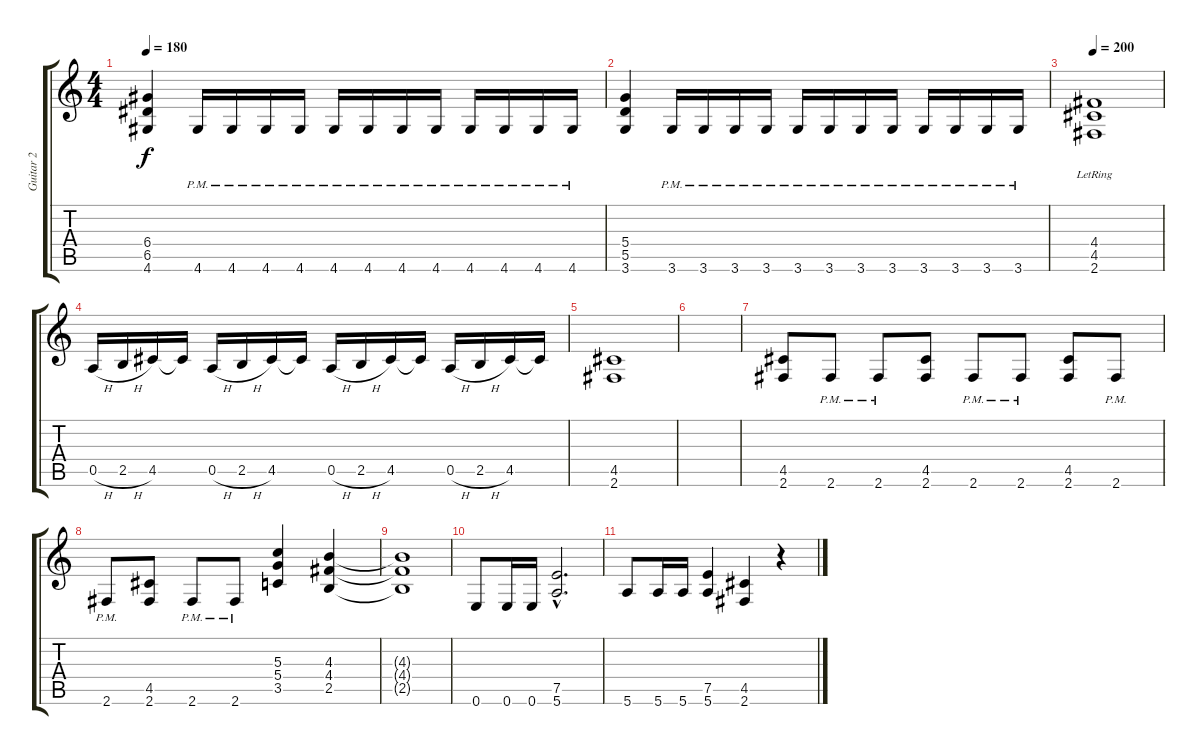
\track ("Guitar 2" "Guitar 2") {instrument distortionguitar}
\staff {score tabs}
\tuning (E4 B3 G3 D3 A2 E2) {hide}
\ts (4 4)
\tempo 180
\clef g2
\ks c
(6.4 6.5 4.6).4{dy f} 4.6{pm}.16 4.6{pm}.16 4.6{pm}.16 4.6{pm}.16 4.6{pm}.16 4.6{pm}.16 4.6{pm}.16 4.6{pm}.16 4.6{pm}.16 4.6{pm}.16 4.6{pm}.16 4.6{pm}.16 |
(5.4 5.5 3.6).4 3.6{pm}.16 3.6{pm}.16 3.6{pm}.16 3.6{pm}.16 3.6{pm}.16 3.6{pm}.16 3.6{pm}.16 3.6{pm}.16 3.6{pm}.16 3.6{pm}.16 3.6{pm}.16 3.6{pm}.16 |
\tempo 200
(4.4{lr} 4.5{lr} 2.6{lr}).1 |
0.5{h}.16 2.5{h}.16 4.5.16 4.5{t}.16 0.5{h}.16 2.5{h}.16 4.5.16 4.5{t}.16 0.5{h}.16 2.5{h}.16 4.5.16 4.5{t}.16 0.5{h}.16 2.5{h}.16 4.5.16 4.5{t}.16 |
(4.5 2.6).1 |
|
(4.5 2.6).8 2.6{pm}.8 2.6{pm}.8 (4.5 2.6).8 2.6{pm}.8 2.6{pm}.8 (4.5 2.6).8 2.6{pm}.8 |
2.6{pm}.8 (4.5 2.6).8 2.6{pm}.8 2.6{pm}.8 (5.3 5.4 3.5).4 (4.3 4.4 2.5).4 |
(4.3{t} 4.4{t} 2.5{t}).1 |
0.6.8 0.6.16 0.6.16 (7.5{hac} 5.6{hac}).2{d} |
5.6.8 5.6.16 5.6.16 (7.5 5.6).4 (4.5 2.6).4 r.4
